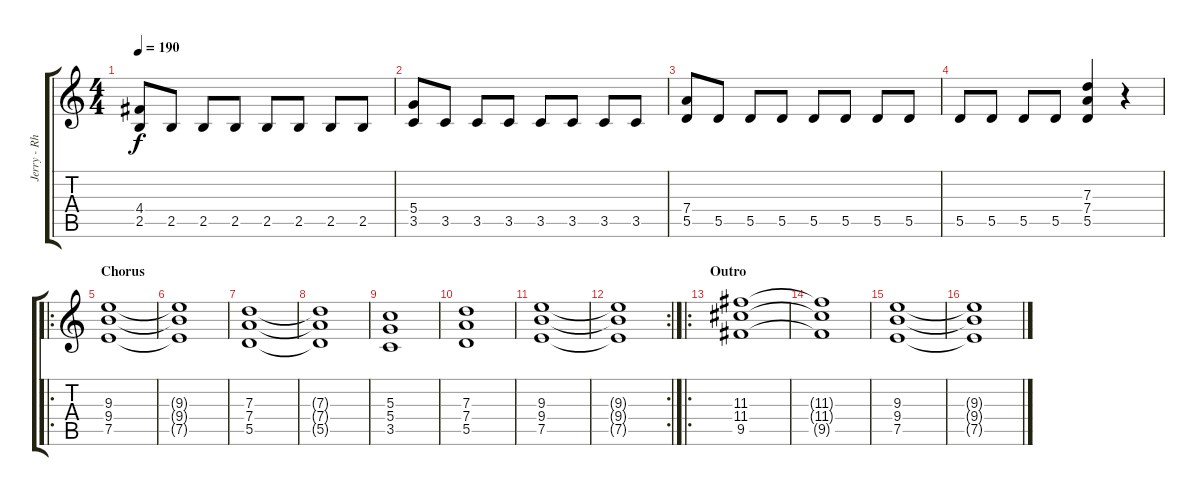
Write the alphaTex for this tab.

\track ("Jerry - Rhythm" "Jerry - Rh") {instrument distortionguitar}
\staff {score tabs}
\tuning (E4 B3 G3 D3 A2 E2) {hide}
\ts (4 4)
\tempo 190
\clef g2
\ks c
(4.4 2.5).8{dy f} 2.5.8 2.5.8 2.5.8 2.5.8 2.5.8 2.5.8 2.5.8 |
(5.4 3.5).8 3.5.8 3.5.8 3.5.8 3.5.8 3.5.8 3.5.8 3.5.8 |
(7.4 5.5).8 5.5.8 5.5.8 5.5.8 5.5.8 5.5.8 5.5.8 5.5.8 |
5.5.8 5.5.8 5.5.8 5.5.8 (7.3 7.4 5.5).4 r.4 |
\ro
\section ("" "Chorus")
(9.3 9.4 7.5).1 |
(9.3{t} 9.4{t} 7.5{t}).1 |
(7.3 7.4 5.5).1 |
(7.3{t} 7.4{t} 5.5{t}).1 |
(5.3 5.4 3.5).1 |
(7.3 7.4 5.5).1 |
(9.3 9.4 7.5).1 |
\rc 2
(9.3{t} 9.4{t} 7.5{t}).1 |
\ro
\section ("" "Outro")
(11.3 11.4 9.5).1 |
(11.3{t} 11.4{t} 9.5{t}).1 |
(9.3 9.4 7.5).1 |
(9.3{t} 9.4{t} 7.5{t}).1
